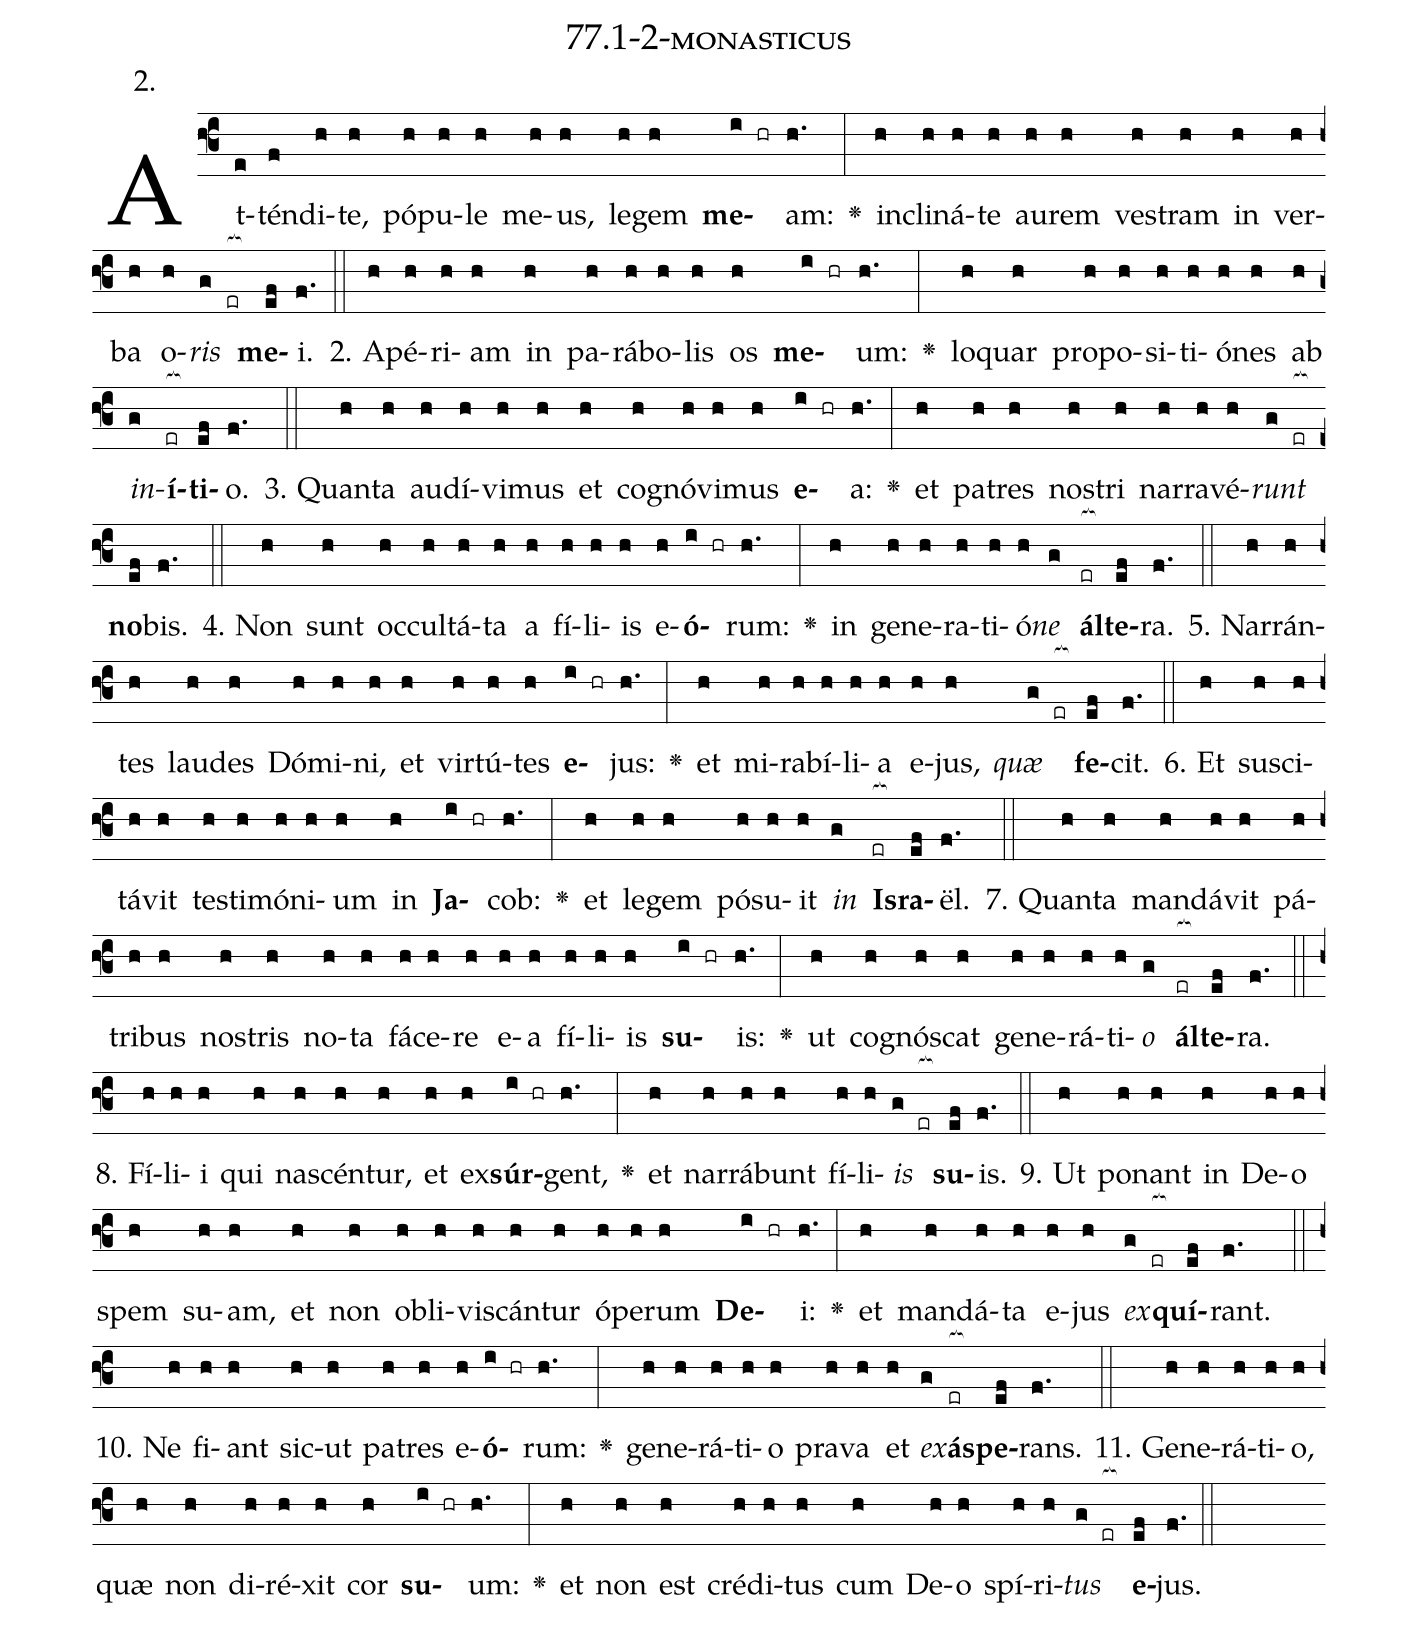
name: 77.1-2-monasticus;
annotation: 2.;
%%
(f3)At(e)tén(f)di(h)te,(h) pó(h)pu(h)le(h) me(h)us,(h) le(h)gem(h) <b>me</b>(i hr)am:(h.) <v>\greheightstar</v>(:) in(h)cli(h)ná(h)te(h) au(h)rem(h) ves(h)tram(h) in(h) ver(h)ba(h) o(h)<i>ris</i>(g er[ocb:1{]) <b>me</b>(ef[ocb:0}])i.(f.) (::)
2. A(h)pé(h)ri(h)am(h) in(h) pa(h)rá(h)bo(h)lis(h) os(h) <b>me</b>(i hr)um:(h.) <v>\greheightstar</v>(:) lo(h)quar(h) pro(h)po(h)si(h)ti(h)ó(h)nes(h) ab(h) <i>in</i>(g)<b>í</b>(er[ocb:1{])<b>ti</b>(ef[ocb:0}])o.(f.) (::)
3. Quan(h)ta(h) au(h)dí(h)vi(h)mus(h) et(h) co(h)gnó(h)vi(h)mus(h) <b>e</b>(i hr)a:(h.) <v>\greheightstar</v>(:) et(h) pa(h)tres(h) nos(h)tri(h) nar(h)ra(h)vé(h)<i>runt</i>(g er[ocb:1{]) <b>no</b>(ef[ocb:0}])bis.(f.) (::)
4. Non(h) sunt(h) oc(h)cul(h)tá(h)ta(h) a(h) fí(h)li(h)is(h) e(h)<b>ó</b>(i hr)rum:(h.) <v>\greheightstar</v>(:) in(h) ge(h)ne(h)ra(h)ti(h)ó(h)<i>ne</i>(g) <b>ál</b>(er[ocb:1{])<b>te</b>(ef[ocb:0}])ra.(f.) (::)
5. Nar(h)rán(h)tes(h) lau(h)des(h) Dó(h)mi(h)ni,(h) et(h) vir(h)tú(h)tes(h) <b>e</b>(i hr)jus:(h.) <v>\greheightstar</v>(:) et(h) mi(h)ra(h)bí(h)li(h)a(h) e(h)jus,(h) <i>quæ</i>(g er[ocb:1{]) <b>fe</b>(ef[ocb:0}])cit.(f.) (::)
6. Et(h) su(h)sci(h)tá(h)vit(h) tes(h)ti(h)mó(h)ni(h)um(h) in(h) <b>Ja</b>(i hr)cob:(h.) <v>\greheightstar</v>(:) et(h) le(h)gem(h) pó(h)su(h)it(h) <i>in</i>(g) <b>Is</b>(er[ocb:1{])<b>ra</b>(ef[ocb:0}])ël.(f.) (::)
7. Quan(h)ta(h) man(h)dá(h)vit(h) pá(h)tri(h)bus(h) nos(h)tris(h) no(h)ta(h) fá(h)ce(h)re(h) e(h)a(h) fí(h)li(h)is(h) <b>su</b>(i hr)is:(h.) <v>\greheightstar</v>(:) ut(h) co(h)gnós(h)cat(h) ge(h)ne(h)rá(h)ti(h)<i>o</i>(g) <b>ál</b>(er[ocb:1{])<b>te</b>(ef[ocb:0}])ra.(f.) (::)
8. Fí(h)li(h)i(h) qui(h) na(h)scén(h)tur,(h) et(h) ex(h)<b>súr</b>(i hr)gent,(h.) <v>\greheightstar</v>(:) et(h) nar(h)rá(h)bunt(h) fí(h)li(h)<i>is</i>(g er[ocb:1{]) <b>su</b>(ef[ocb:0}])is.(f.) (::)
9. Ut(h) po(h)nant(h) in(h) De(h)o(h) spem(h) su(h)am,(h) et(h) non(h) ob(h)li(h)vis(h)cán(h)tur(h) ó(h)pe(h)rum(h) <b>De</b>(i hr)i:(h.) <v>\greheightstar</v>(:) et(h) man(h)dá(h)ta(h) e(h)jus(h) <i>ex</i>(g er[ocb:1{])<b>quí</b>(ef[ocb:0}])rant.(f.) (::)
10. Ne(h) fi(h)ant(h) sic(h)ut(h) pa(h)tres(h) e(h)<b>ó</b>(i hr)rum:(h.) <v>\greheightstar</v>(:) ge(h)ne(h)rá(h)ti(h)o(h) pra(h)va(h) et(h) <i>ex</i>(g)<b>ás</b>(er[ocb:1{])<b>pe</b>(ef[ocb:0}])rans.(f.) (::)
11. Ge(h)ne(h)rá(h)ti(h)o,(h) quæ(h) non(h) di(h)ré(h)xit(h) cor(h) <b>su</b>(i hr)um:(h.) <v>\greheightstar</v>(:) et(h) non(h) est(h) cré(h)di(h)tus(h) cum(h) De(h)o(h) spí(h)ri(h)<i>tus</i>(g er[ocb:1{]) <b>e</b>(ef[ocb:0}])jus.(f.) (::)
